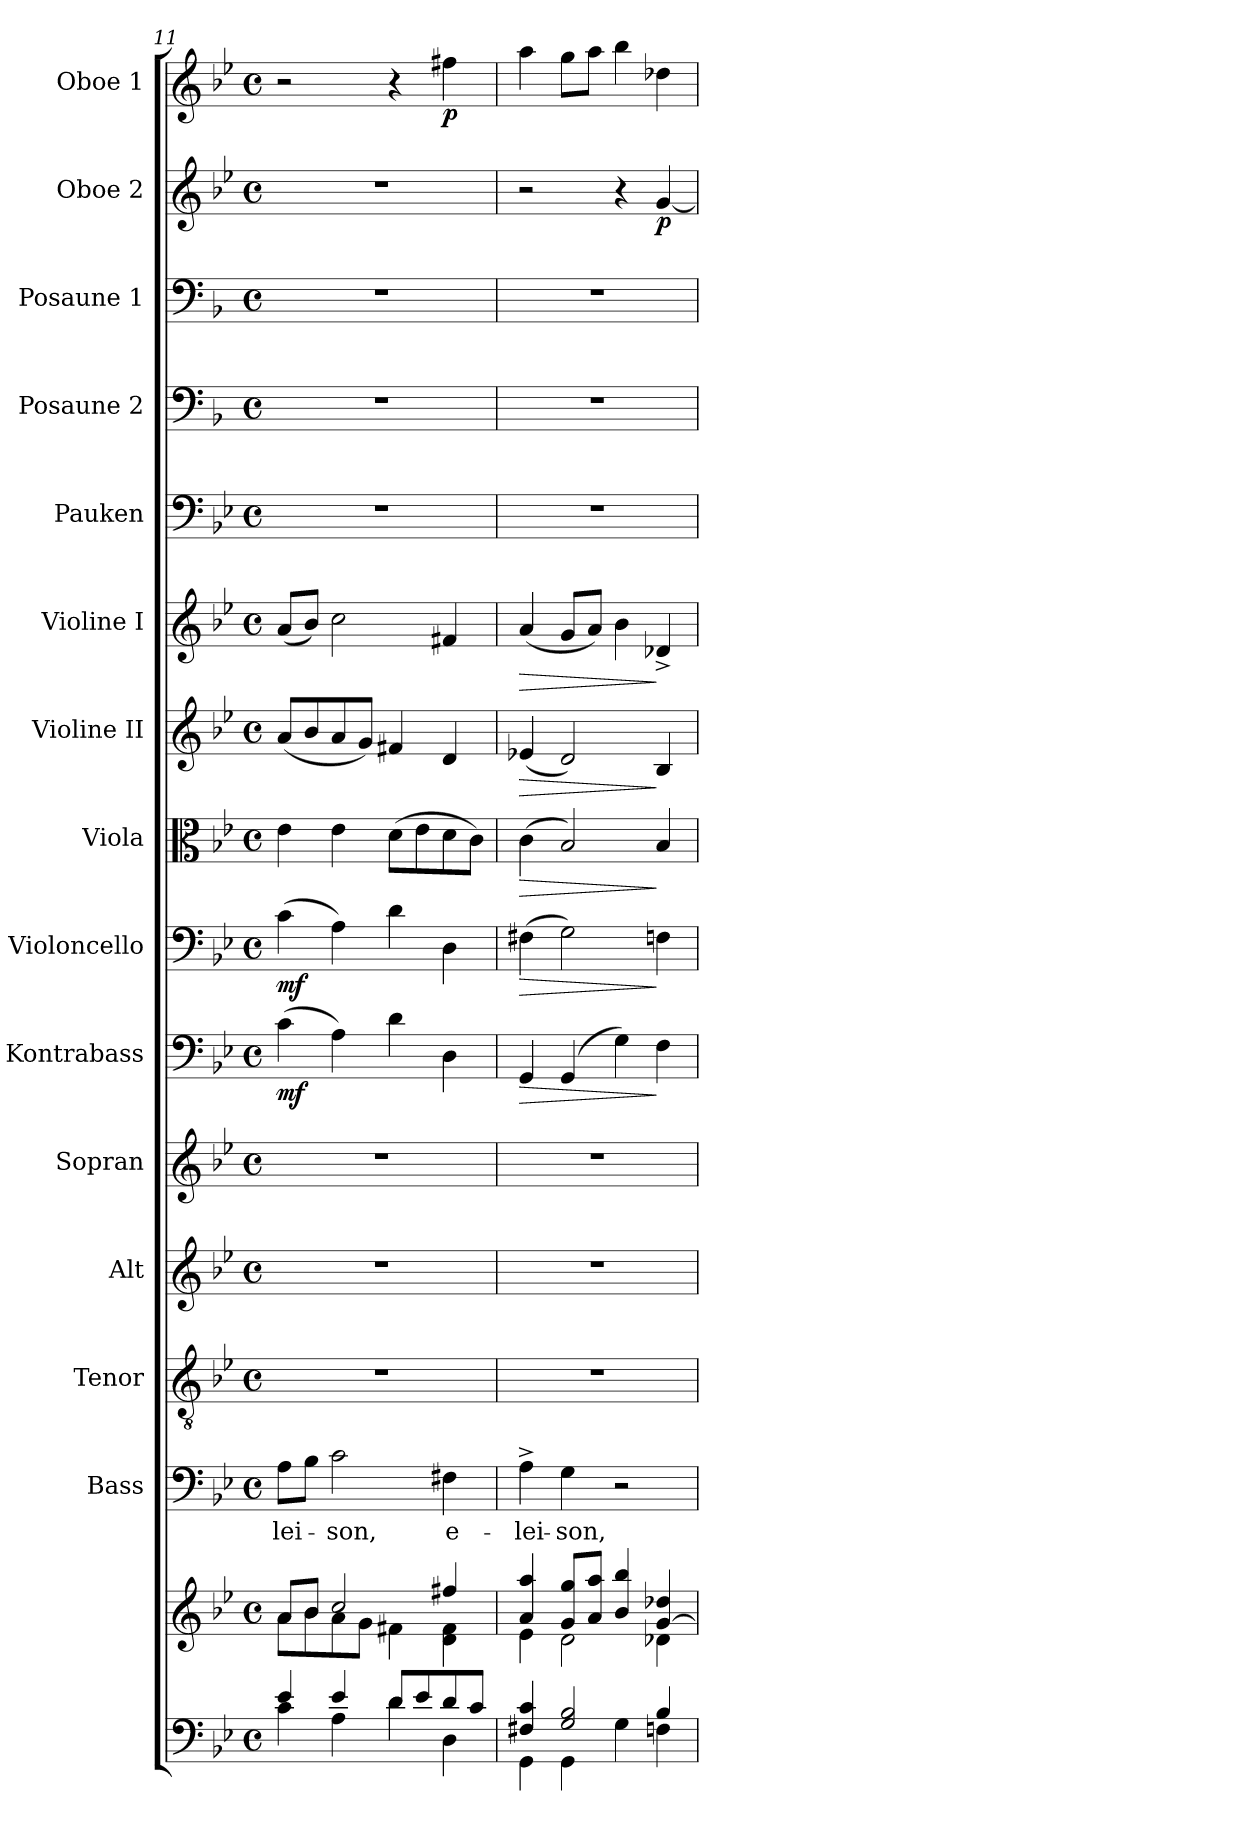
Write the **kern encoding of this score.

**kern	**kern	**kern	**text	**kern	**kern	**kern	**kern	**dynam	**kern	**dynam	**kern	**dynam	**kern	**dynam	**kern	**dynam	**kern	**kern	**kern	**kern	**dynam	**kern	**dynam
*part15	*part15	*part14	*part14	*part13	*part12	*part11	*part10	*part10	*part9	*part9	*part8	*part8	*part7	*part7	*part6	*part6	*part5	*part4	*part3	*part2	*part2	*part1	*part1
*staff16	*staff15	*staff14	*staff14	*staff13	*staff12	*staff11	*staff10	*staff10	*staff9	*staff9	*staff8	*staff8	*staff7	*staff7	*staff6	*staff6	*staff5	*staff4	*staff3	*staff2	*staff2	*staff1	*staff1
*	*	*I"Bass	*	*I"Tenor	*I"Alt	*I"Sopran	*I"Kontrabass	*	*I"Violoncello	*	*I"Viola	*	*I"Violine II	*	*I"Violine I	*	*I"Pauken	*I"Posaune 2	*I"Posaune 1	*I"Oboe 2	*	*I"Oboe 1	*
*	*	*I'B.	*	*I'T.	*I'A.	*I'S.	*I'Kb.	*	*I'Vc.	*	*I'Vla.	*	*I'Vl. II	*	*I'Vl. I	*	*I'Pk.	*I'Pos. 2	*I'Pos. 1	*I'Ob. 2	*	*I'Ob. 1	*
*clefF4	*clefG2	*clefF4	*	*clefGv2	*clefG2	*clefG2	*clefF4	*	*clefF4	*	*clefC3	*	*clefG2	*	*clefG2	*	*clefF4	*clefF4	*clefF4	*clefG2	*	*clefG2	*
*	*	*	*	*	*	*	*ITrd7c12	*	*	*	*	*	*	*	*	*	*	*ITrd4c7	*ITrd4c7	*	*	*	*
*k[b-e-]	*k[b-e-]	*k[b-e-]	*	*k[b-e-]	*k[b-e-]	*k[b-e-]	*k[b-e-]	*	*k[b-e-]	*	*k[b-e-]	*	*k[b-e-]	*	*k[b-e-]	*	*k[b-e-]	*k[b-e-]	*k[b-e-]	*k[b-e-]	*	*k[b-e-]	*
*B-:	*B-:	*B-:	*	*B-:	*B-:	*B-:	*B-:	*	*B-:	*	*B-:	*	*B-:	*	*B-:	*	*B-:	*B-:	*B-:	*B-:	*	*B-:	*
*M4/4	*M4/4	*M4/4	*	*M4/4	*M4/4	*M4/4	*M4/4	*	*M4/4	*	*M4/4	*	*M4/4	*	*M4/4	*	*M4/4	*M4/4	*M4/4	*M4/4	*	*M4/4	*
*met(c)	*met(c)	*met(c)	*	*met(c)	*met(c)	*met(c)	*met(c)	*	*met(c)	*	*met(c)	*	*met(c)	*	*met(c)	*	*met(c)	*met(c)	*met(c)	*met(c)	*	*met(c)	*
=11	=11	=11	=11	=11	=11	=11	=11	=11	=11	=11	=11	=11	=11	=11	=11	=11	=11	=11	=11	=11	=11	=11	=11
*^	*^	*	*	*	*	*	*	*	*	*	*	*	*	*	*	*	*	*	*	*	*	*	*
!	!	!	!	!	!LO:LY:b	!	!	!	!	!LO:DY:b	!	!LO:DY:b	!	!	!	!	!	!	!	!	!	!	!	!	!
4e-/	4c\	8a/L	8a\L	8A\L	-lei-	1r	1r	1r	(>4C\	mf	(>4c\	mf	4e-\	.	(<8a/L	.	(<8a/L	.	1r	1r	1r	1r	.	2r	.
.	.	8b-/J	8b-\	8B-\J	.	.	.	.	.	.	.	.	.	.	8b-/	.	8b-/J)	.	.	.	.	.	.	.	.
!	!	!	!	!	!LO:LY:b	!	!	!	!	!	!	!	!	!	!	!	!	!	!	!	!	!	!	!	!
4e-/	4A\	2cc/	8a\	2c\	-son,	.	.	.	4AA\)	.	4A\)	.	4e-\	.	8a/	.	2cc\	.	.	.	.	.	.	.	.
.	.	.	8g\J	.	.	.	.	.	.	.	.	.	.	.	8g/J)	.	.	.	.	.	.	.	.	.	.
8d/L	4d\	.	4f#X\	.	.	.	.	.	4D\	.	4d\	.	(>8d\L	.	4f#X/	.	.	.	.	.	.	.	.	4r	.
8e-/	.	.	.	.	.	.	.	.	.	.	.	.	8e-\	.	.	.	.	.	.	.	.	.	.	.	.
!	!	!	!	!	!LO:LY:b	!	!	!	!	!	!	!	!	!	!	!	!	!	!	!	!	!	!	!	!LO:DY:b
8d/	4D\	4ff#X/	4d\ 4f#\	4F#X\	e-	.	.	.	4DD\	.	4D\	.	8d\	.	4d/	.	4f#X/	.	.	.	.	.	.	4ff#X\	p
8c/J	.	.	.	.	.	.	.	.	.	.	.	.	8c\J)	.	.	.	.	.	.	.	.	.	.	.	.
=12	=12	=12	=12	=12	=12	=12	=12	=12	=12	=12	=12	=12	=12	=12	=12	=12	=12	=12	=12	=12	=12	=12	=12	=12	=12
!	!	!	!	!	!LO:LY:b	!	!	!	!	!LO:HP:b	!	!LO:HP:b	!	!LO:HP:b	!	!LO:HP:b	!	!LO:HP:b	!	!	!	!	!	!	!
4F#X/ 4c/	4GG\	4a/ 4aa/	4e-\	4A^>\	-lei-	1r	1r	1r	4GGG/	>	(>4F#X\	>	(>4c\	>	(<4e-X/	>	(<4a/	>	1r	1r	1r	2r	.	4aa\	.
!	!	!	!	!	!LO:LY:b	!	!	!	!	!	!	!	!	!	!	!	!	!	!	!	!	!	!	!	!
2G/ 2B-/	4GG\	8g/ 8gg/L	2d\	4G\	-son,	.	.	.	(4GGG/	.	2G\)	.	2B-/)	.	2d/)	.	8g/L	.	.	.	.	.	.	8gg\L	.
.	.	8a/ 8aa/J	.	.	.	.	.	.	.	.	.	.	.	.	.	.	8a/J)	.	.	.	.	.	.	8aa\J	.
.	4G\	4b-/ 4bb-/	.	2r	.	.	.	.	4GG\)	.	.	.	.	.	.	.	4b-\	.	.	.	.	4r	.	4bb-\	.
!	!	!	!	!	!	!	!	!	!	!	!	!	!	!	!	!	!	!	!	!	!	!	!LO:DY:b	!	!
4B-/	4Fn\	[>4g/ 4dd-X/	4d-X\	.	.	.	.	.	4FF\	]	4Fn\	]	4B-/	]	4B-/	]	4d-X^</	]	.	.	.	[4g/	p	4dd-X\	.
*v	*v	*	*	*	*	*	*	*	*	*	*	*	*	*	*	*	*	*	*	*	*	*	*	*	*
*	*v	*v	*	*	*	*	*	*	*	*	*	*	*	*	*	*	*	*	*	*	*	*	*	*
=	=	=	=	=	=	=	=	=	=	=	=	=	=	=	=	=	=	=	=	=	=	=	=
*-	*-	*-	*-	*-	*-	*-	*-	*-	*-	*-	*-	*-	*-	*-	*-	*-	*-	*-	*-	*-	*-	*-	*-
